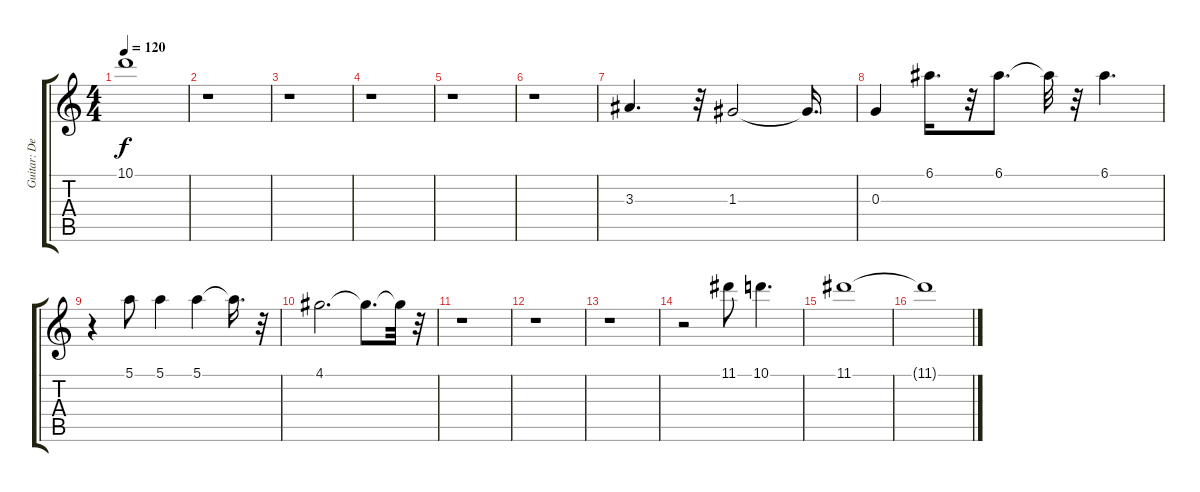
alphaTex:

\track ("Guitar: Dean Parks" "Guitar: De") {instrument overdrivenguitar}
\staff {score tabs}
\tuning (E4 B3 G3 D3 A2 E2) {hide}
\ts (4 4)
\tempo 120
\clef g2
\ks c
10.1{t}.1{dy f} |
r.1 |
r.1 |
r.1 |
r.1 |
r.1 |
3.3.4{d instrument electricguitarjazz} r.32 1.3.2 1.3{t}.16{d} |
0.3.4 6.1.16{d} r.32 6.1.8{d} 6.1{t}.32 r.32 6.1.4{d} |
r.4 5.1.8 5.1.4 5.1.4 5.1{t}.16{d} r.32 |
4.1.2{d} 4.1{t}.8{d} 4.1{t}.32 r.32 |
r.1 |
r.1 |
r.1 |
r.2 11.1.8 10.1.4{d} |
11.1.1 |
11.1{t}.1
